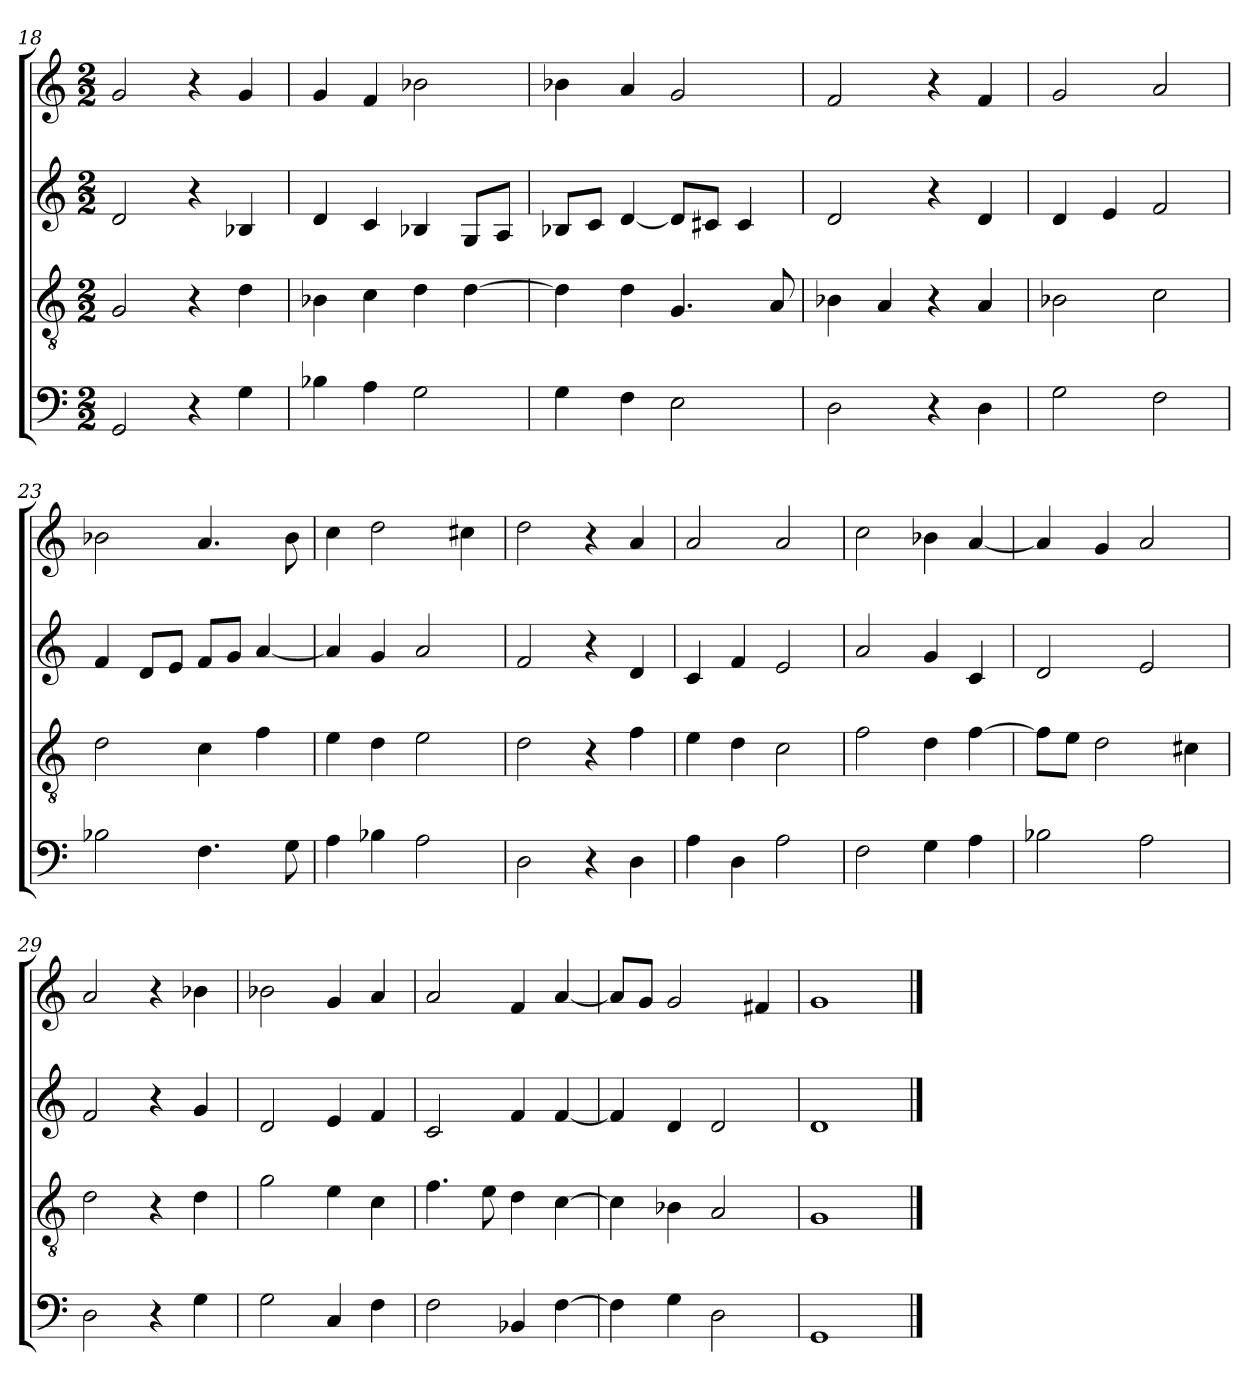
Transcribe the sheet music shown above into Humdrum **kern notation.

**kern	**kern	**kern	**kern
*part4	*part3	*part2	*part1
*staff4	*staff3	*staff2	*staff1
*clefF4	*clefGv2	*clefG2	*clefG2
*k[]	*k[]	*k[]	*k[]
*M2/2	*M2/2	*M2/2	*M2/2
=18	=18	=18	=18
2GG	2G	2d	2g
4r	4r	4r	4r
4G	4d	4B-X	4g
=19	=19	=19	=19
4B-X	4B-X	4d	4g
4A	4c	4c	4f
2G	4d	4B-X	2b-X
.	[4d	8GL	.
.	.	8AJ	.
=20	=20	=20	=20
4G	4d]	8B-XL	4b-X
.	.	8cJ	.
4F	4d	[4d	4a
2E	4.G	8dL]	2g
.	.	8c#XJ	.
.	.	4c#	.
.	8A	.	.
=21	=21	=21	=21
2D	4B-X	2d	2f
.	4A	.	.
4r	4r	4r	4r
4D	4A	4d	4f
=22	=22	=22	=22
2G	2B-X	4d	2g
.	.	4e	.
2F	2c	2f	2a
=23	=23	=23	=23
2B-X	2d	4f	2b-X
.	.	8dL	.
.	.	8eJ	.
4.F	4c	8fL	4.a
.	.	8gJ	.
.	4f	[4a	.
8G	.	.	8b-
=24	=24	=24	=24
4A	4e	4a]	4cc
4B-X	4d	4g	2dd
2A	2e	2a	.
.	.	.	4cc#X
=25	=25	=25	=25
2D	2d	2f	2dd
4r	4r	4r	4r
4D	4f	4d	4a
=26	=26	=26	=26
4A	4e	4c	2a
4D	4d	4f	.
2A	2c	2e	2a
=27	=27	=27	=27
2F	2f	2a	2cc
4G	4d	4g	4b-X
4A	[4f	4c	[4a
=28	=28	=28	=28
2B-X	8fL]	2d	4a]
.	8eJ	.	.
.	2d	.	4g
2A	.	2e	2a
.	4c#X	.	.
=29	=29	=29	=29
2D	2d	2f	2a
4r	4r	4r	4r
4G	4d	4g	4b-X
=30	=30	=30	=30
2G	2g	2d	2b-X
4C	4e	4e	4g
4F	4c	4f	4a
=31	=31	=31	=31
2F	4.f	2c	2a
.	8e	.	.
4BB-X	4d	4f	4f
[4F	[4c	[4f	[4a
=32	=32	=32	=32
4F]	4c]	4f]	8aL]
.	.	.	8gJ
4G	4B-X	4d	2g
2D	2A	2d	.
.	.	.	4f#X
=33	=33	=33	=33
1GG	1G	1d	1g
==	==	==	==
*-	*-	*-	*-
